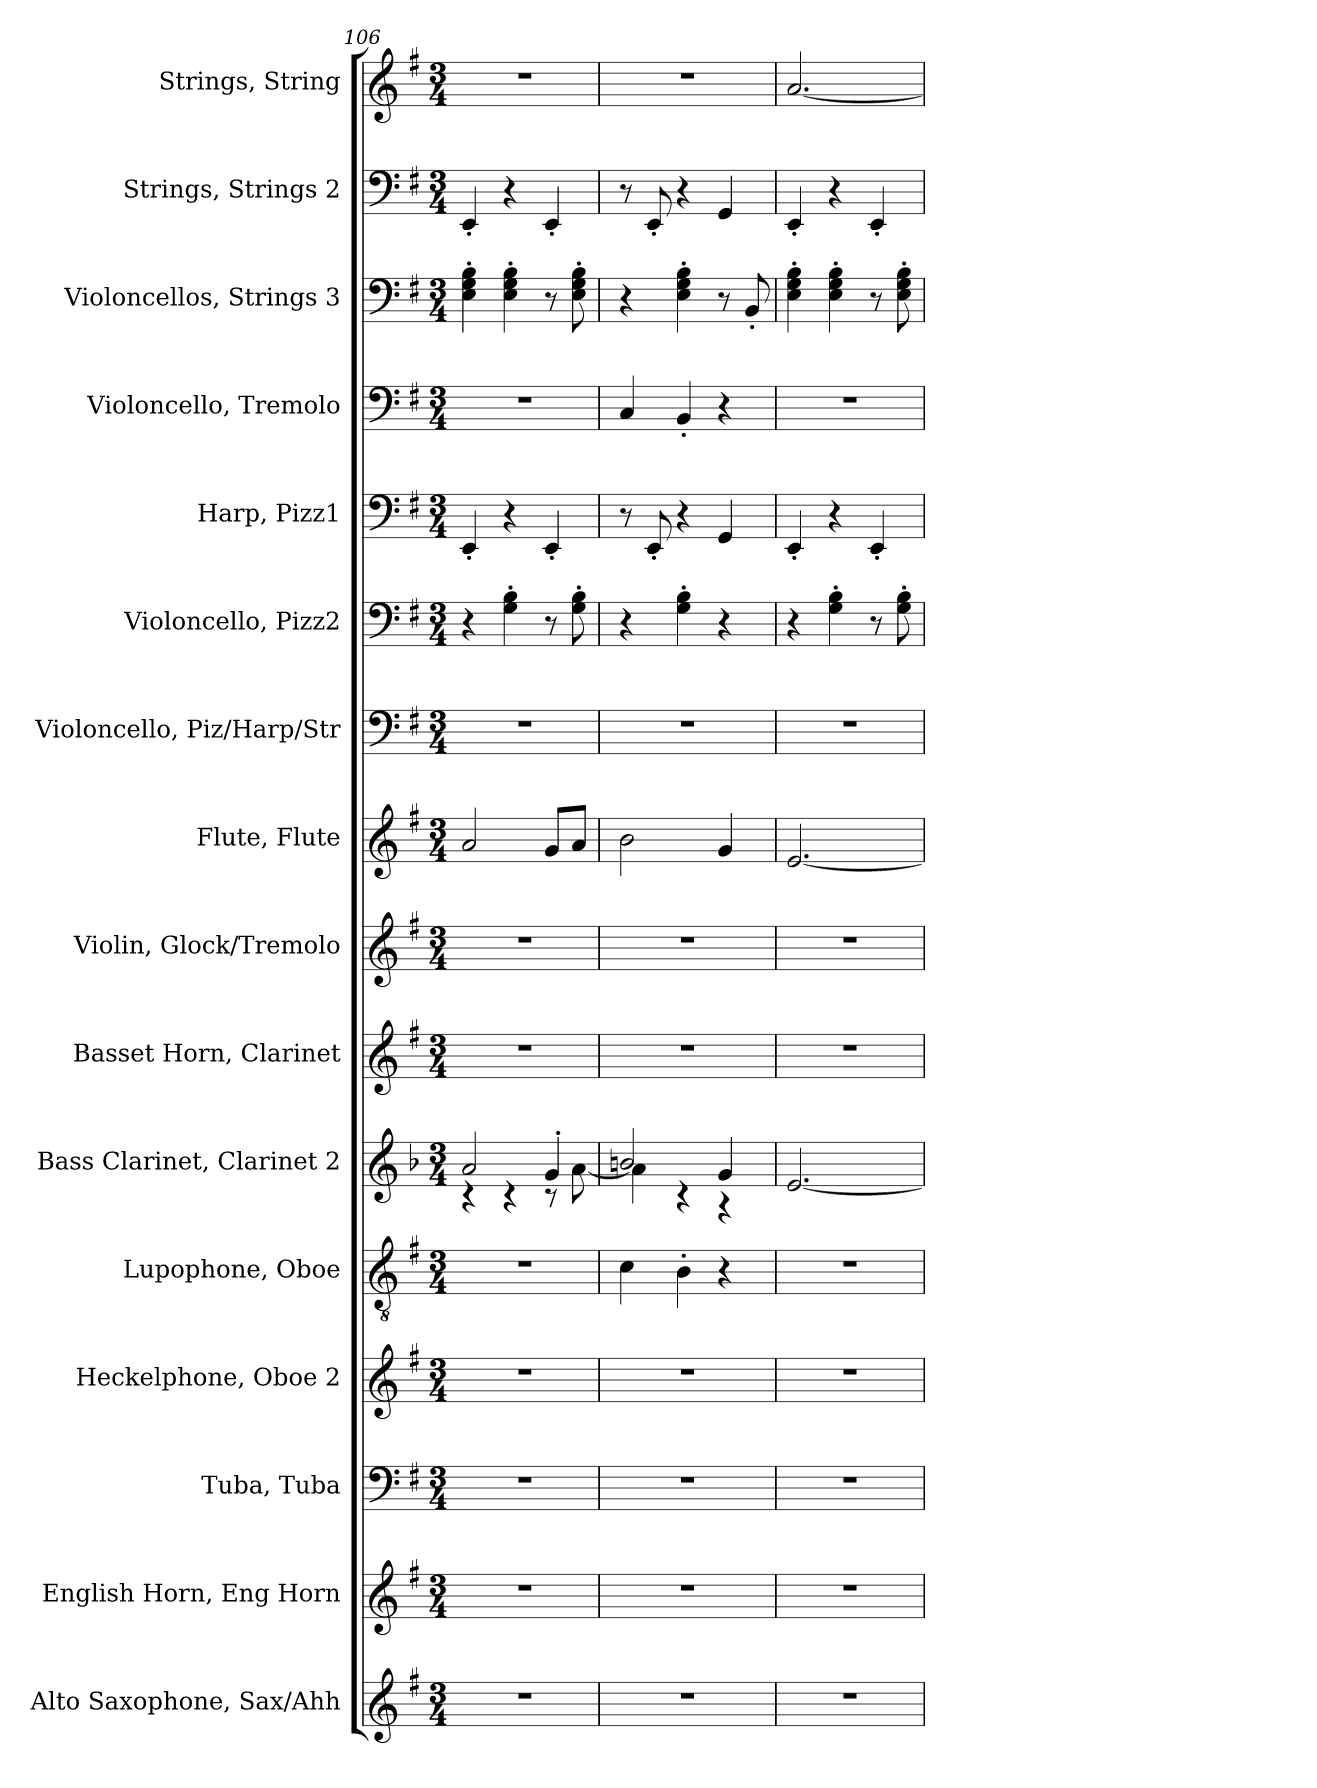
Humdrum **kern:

**kern	**kern	**kern	**kern	**kern	**kern	**kern	**kern	**kern	**kern	**kern	**kern	**kern	**kern	**kern	**kern
*part16	*part15	*part14	*part13	*part12	*part11	*part10	*part9	*part8	*part7	*part6	*part5	*part4	*part3	*part2	*part1
*staff16	*staff15	*staff14	*staff13	*staff12	*staff11	*staff10	*staff9	*staff8	*staff7	*staff6	*staff5	*staff4	*staff3	*staff2	*staff1
*I"Alto Saxophone, Sax/Ahh	*I"English Horn, Eng Horn	*I"Tuba, Tuba	*I"Heckelphone, Oboe 2	*I"Lupophone, Oboe	*I"Bass Clarinet, Clarinet 2	*I"Basset Horn, Clarinet	*I"Violin, Glock/Tremolo	*I"Flute, Flute	*I"Violoncello, Piz/Harp/Str	*I"Violoncello, Pizz2	*I"Harp, Pizz1	*I"Violoncello, Tremolo	*I"Violoncellos, Strings 3	*I"Strings, Strings 2	*I"Strings, String
*I'A. Sax.	*I'E. Hn.	*I'Tba.	*I'Hph.	*I'Lph.	*I'B. Cl.	*I'Ba. Hn.	*I'Vln.	*I'Fl.	*I'Vc.	*I'Vc.	*I'Hrp.	*I'Vc.	*I'Vcs.	*I'St.	*I'St.
*clefG2	*clefG2	*clefF4	*clefG2	*clefGv2	*clefG2	*clefG2	*clefG2	*clefG2	*clefF4	*clefF4	*clefF4	*clefF4	*clefF4	*clefF4	*clefG2
*ITrd5c9	*ITrd4c7	*	*ITrd7c12	*ITrd7c12	*ITrd8c14	*ITrd4c7	*	*	*	*	*	*	*	*	*
*k[b-e-]	*k[]	*k[f#]	*k[f#]	*k[f#]	*k[b-]	*k[]	*k[f#]	*k[f#]	*k[f#]	*k[f#]	*k[f#]	*k[f#]	*k[f#]	*k[f#]	*k[f#]
*M3/4	*M3/4	*M3/4	*M3/4	*M3/4	*M3/4	*M3/4	*M3/4	*M3/4	*M3/4	*M3/4	*M3/4	*M3/4	*M3/4	*M3/4	*M3/4
=106	=106	=106	=106	=106	=106	=106	=106	=106	=106	=106	=106	=106	=106	=106	=106
*	*	*	*	*	*^	*	*	*	*	*	*	*	*	*	*
2.r	2.r	2.r	2.r	2.r	2A/	4r	2.r	2.r	2a/	2.r	4r	4EE'/	2.r	4E\' 4G\' 4B\'	4EE'/	2.r
.	.	.	.	.	.	4r	.	.	.	.	4G\' 4B\'	4r	.	4E\' 4G\' 4B\'	4r	.
.	.	.	.	.	4G'/	8r	.	.	8g/L	.	8r	4EE'/	.	8r	4EE'/	.
.	.	.	.	.	.	[8A\	.	.	8a/J	.	8G\' 8B\'	.	.	8E\' 8G\' 8B\'	.	.
!!LO:PB:g=z
=107	=107	=107	=107	=107	=107	=107	=107	=107	=107	=107	=107	=107	=107	=107	=107	=107
2.r	2.r	2.r	2.r	4C\	2Bn/	4A\]	2.r	2.r	2b\	2.r	4r	8r	4C/	4r	8r	2.r
.	.	.	.	.	.	.	.	.	.	.	.	8EE'/	.	.	8EE'/	.
.	.	.	.	4BB'\	.	4r	.	.	.	.	4G\' 4B\'	4r	4BB'/	4E\' 4G\' 4B\'	4r	.
.	.	.	.	4r	4G/	4r	.	.	4g/	.	4r	4GG/	4r	8r	4GG/	.
.	.	.	.	.	.	.	.	.	.	.	.	.	.	8BB'/	.	.
*	*	*	*	*	*v	*v	*	*	*	*	*	*	*	*	*	*
=108	=108	=108	=108	=108	=108	=108	=108	=108	=108	=108	=108	=108	=108	=108	=108
2.r	2.r	2.r	2.r	2.r	[2.E/	2.r	2.r	[2.e/	2.r	4r	4EE'/	2.r	4E\' 4G\' 4B\'	4EE'/	[2.a/
.	.	.	.	.	.	.	.	.	.	4G\' 4B\'	4r	.	4E\' 4G\' 4B\'	4r	.
.	.	.	.	.	.	.	.	.	.	8r	4EE'/	.	8r	4EE'/	.
.	.	.	.	.	.	.	.	.	.	8G\' 8B\'	.	.	8E\' 8G\' 8B\'	.	.
=	=	=	=	=	=	=	=	=	=	=	=	=	=	=	=
*-	*-	*-	*-	*-	*-	*-	*-	*-	*-	*-	*-	*-	*-	*-	*-
